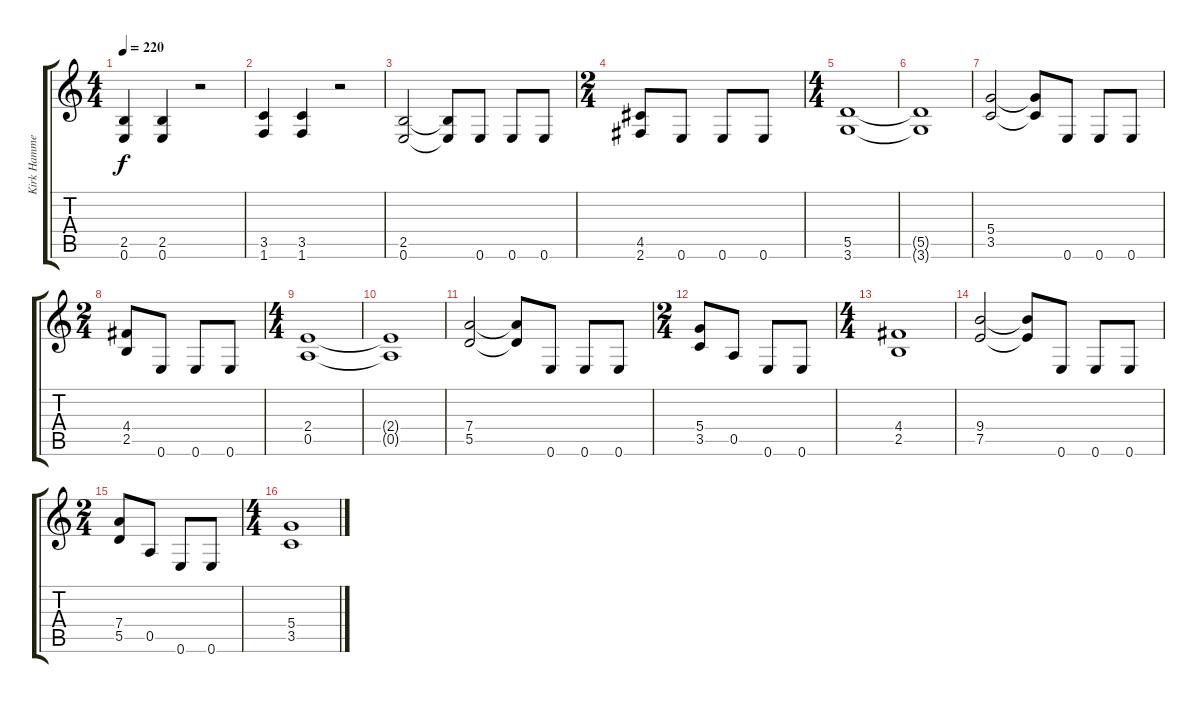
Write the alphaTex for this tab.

\track ("Kirk Hammett (Lead & Rithm Guitars)" "Kirk Hamme") {instrument distortionguitar}
\staff {score tabs}
\tuning (E4 B3 G3 D3 A2 E2) {hide}
\ts (4 4)
\tempo 220
\clef g2
\ks c
(2.5 0.6).4{dy f} (2.5 0.6).4 r.2 |
(3.5 1.6).4 (3.5 1.6).4 r.2 |
(2.5 0.6).2 (2.5{t} 0.6{t}).8 0.6.8 0.6.8 0.6.8 |
\ts (2 4)
(4.5 2.6).8 0.6.8 0.6.8 0.6.8 |
\ts (4 4)
(5.5 3.6).1 |
(5.5{t} 3.6{t}).1 |
(5.4 3.5).2 (5.4{t} 3.5{t}).8 0.6.8 0.6.8 0.6.8 |
\ts (2 4)
(4.4 2.5).8 0.6.8 0.6.8 0.6.8 |
\ts (4 4)
(2.4 0.5).1 |
(2.4{t} 0.5{t}).1 |
(7.4 5.5).2 (7.4{t} 5.5{t}).8 0.6.8 0.6.8 0.6.8 |
\ts (2 4)
(5.4 3.5).8 0.5.8 0.6.8 0.6.8 |
\ts (4 4)
(4.4 2.5).1 |
(9.4 7.5).2 (9.4{t} 7.5{t}).8 0.6.8 0.6.8 0.6.8 |
\ts (2 4)
(7.4 5.5).8 0.5.8 0.6.8 0.6.8 |
\ts (4 4)
(5.4 3.5).1
